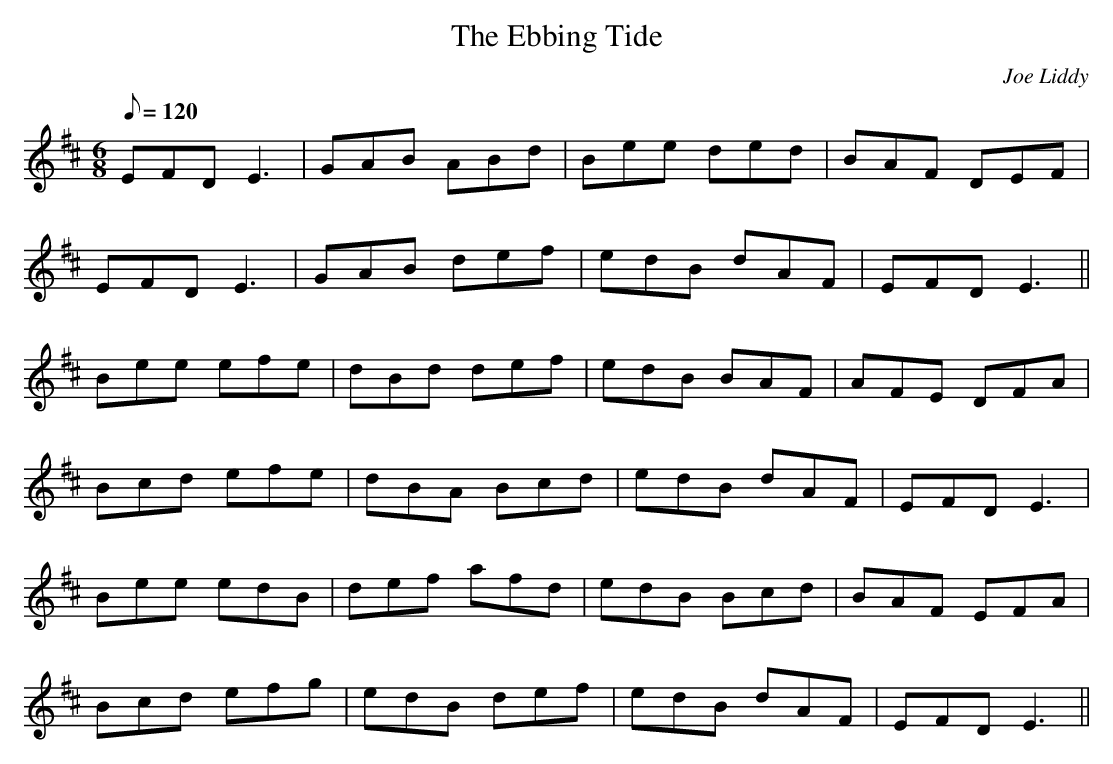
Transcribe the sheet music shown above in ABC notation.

X:1
T:The Ebbing Tide
M:6/8
L:1/8
Q:120
C:Joe Liddy
K:D
EFD E3 |GAB ABd |Bee ded |BAF DEF |
EFD E3 |GAB def |edB dAF |EFD E3 ||
Bee efe |dBd def |edB BAF |AFE DFA |
Bcd efe |dBA Bcd |edB dAF |EFD E3 |
Bee edB |def afd |edB Bcd |BAF EFA |
Bcd efg |edB def |edB dAF |EFD E3 ||
